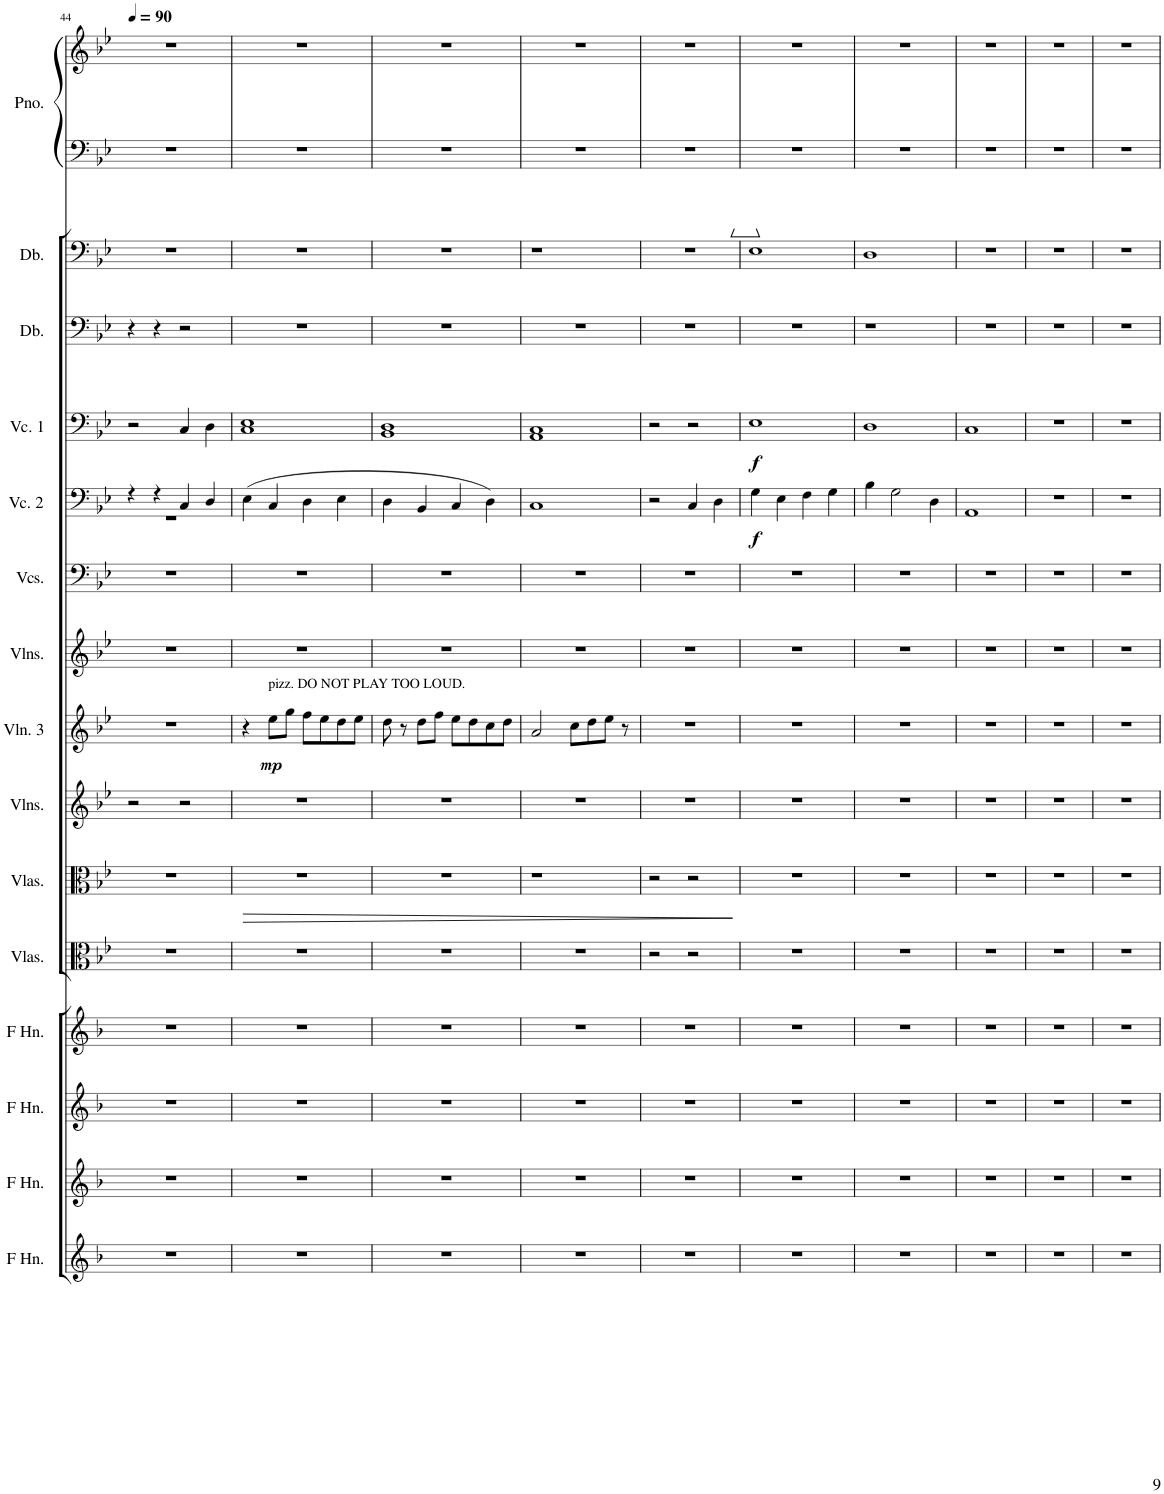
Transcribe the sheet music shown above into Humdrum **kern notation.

**kern	**kern	**kern	**kern	**kern	**kern	**dynam	**kern	**kern	**dynam	**kern	**kern	**kern	**dynam	**kern	**dynam	**kern	**kern	**kern	**kern
*part15	*part14	*part13	*part12	*part11	*part10	*part10	*part9	*part8	*part8	*part7	*part6	*part5	*part5	*part4	*part4	*part3	*part2	*part1	*part1
*staff16	*staff15	*staff14	*staff13	*staff12	*staff11	*staff11	*staff10	*staff9	*staff9	*staff8	*staff7	*staff6	*staff6	*staff5	*staff5	*staff4	*staff3	*staff2	*staff1
*I"Horn in F	*I"Horn in F	*I"Horn in F	*I"Horn in F	*I"Violas	*I"Violas	*	*I"Violins	*I"Violin 3	*	*I"Violins	*I"Violoncellos	*I"Violoncello Solo 2	*	*I"Violoncello Solo 1	*	*I"Double Bass	*I"Double Bass	*I"Piano	*
*	*	*	*	*I'Vlas.	*I'Vlas.	*	*I'Vlns.	*I'Vln. 3	*	*I'Vlns.	*I'Vcs.	*I'Vc. 2	*	*I'Vc. 1	*	*I'Db.	*I'Db.	*I'Pno.	*
!!LO:PB:g=z
*clefG2	*clefG2	*clefG2	*clefG2	*clefC3	*clefC3	*	*clefG2	*clefG2	*	*clefG2	*clefF4	*clefF4	*	*clefF4	*	*clefF4	*clefF4	*clefF4	*clefG2
*Trd4c7	*Trd4c7	*Trd4c7	*Trd4c7	*	*	*	*	*	*	*	*	*	*	*	*	*Trd7c12	*Trd7c12	*	*
*k[b-]	*k[b-]	*k[b-]	*k[b-]	*k[b-e-]	*k[b-e-]	*	*k[b-e-]	*k[b-e-]	*	*k[b-e-]	*k[b-e-]	*k[b-e-]	*	*k[b-e-]	*	*k[b-e-]	*k[b-e-]	*k[b-e-]	*k[b-e-]
*M4/4	*M4/4	*M4/4	*M4/4	*M4/4	*M4/4	*	*M4/4	*M4/4	*	*M4/4	*M4/4	*M4/4	*	*M4/4	*	*M4/4	*M4/4	*M4/4	*M4/4
*MM90	*MM90	*MM90	*MM90	*MM90	*MM90	*	*MM90	*MM90	*	*MM90	*MM90	*MM90	*	*MM90	*	*MM90	*MM90	*MM90	*MM90
=44	=44	=44	=44	=44	=44	=44	=44	=44	=44	=44	=44	=44	=44	=44	=44	=44	=44	=44	=44
*	*	*	*	*	*	*	*	*	*	*	*	*^	*	*	*	*	*	*	*
1r	1r	1r	1r	1r	1r	.	2r	1r	.	1r	1r	4r	1r	.	2r	.	4r	1r	1r	1r
.	.	.	.	.	.	.	.	.	.	.	.	4r	.	.	.	.	4r	.	.	.
.	.	.	.	.	.	.	2r	.	.	.	.	4C/	.	.	4C/	.	2r	.	.	.
.	.	.	.	.	.	.	.	.	.	.	.	4D/	.	.	4D\	.	.	.	.	.
*	*	*	*	*	*	*	*	*	*	*	*	*v	*v	*	*	*	*	*	*	*
=45	=45	=45	=45	=45	=45	=45	=45	=45	=45	=45	=45	=45	=45	=45	=45	=45	=45	=45	=45
!	!	!	!	!	!	!LO:HP:b	!	!	!	!	!	!	!	!	!	!	!	!	!
1r	1r	1r	1r	1r	1r	>	1r	4r	.	1r	1r	(4E-\	.	1C 1E-	.	1r	1r	1r	1r
!	!	!	!	!	!	!	!	!LO:TX:a:t=pizz. DO NOT PLAY TOO LOUD.	!	!	!	!	!	!	!	!	!	!	!
!	!	!	!	!	!	!	!	!	!LO:DY:b	!	!	!	!	!	!	!	!	!	!
.	.	.	.	.	.	.	.	8ee-\L	mp	.	.	4C/	.	.	.	.	.	.	.
.	.	.	.	.	.	.	.	8gg\J	.	.	.	.	.	.	.	.	.	.	.
.	.	.	.	.	.	.	.	8ff\L	.	.	.	4D\	.	.	.	.	.	.	.
.	.	.	.	.	.	.	.	8ee-\	.	.	.	.	.	.	.	.	.	.	.
.	.	.	.	.	.	.	.	8dd\	.	.	.	4E-\	.	.	.	.	.	.	.
.	.	.	.	.	.	.	.	8ee-\J	.	.	.	.	.	.	.	.	.	.	.
=46	=46	=46	=46	=46	=46	=46	=46	=46	=46	=46	=46	=46	=46	=46	=46	=46	=46	=46	=46
1r	1r	1r	1r	1r	1r	.	1r	8dd\	.	1r	1r	4D\	.	1BB- 1D	.	1r	1r	1r	1r
.	.	.	.	.	.	.	.	8r	.	.	.	.	.	.	.	.	.	.	.
.	.	.	.	.	.	.	.	8dd\L	.	.	.	4BB-/	.	.	.	.	.	.	.
.	.	.	.	.	.	.	.	8ff\J	.	.	.	.	.	.	.	.	.	.	.
.	.	.	.	.	.	.	.	8ee-\L	.	.	.	4C/	.	.	.	.	.	.	.
.	.	.	.	.	.	.	.	8dd\	.	.	.	.	.	.	.	.	.	.	.
.	.	.	.	.	.	.	.	8cc\	.	.	.	4D\)	.	.	.	.	.	.	.
.	.	.	.	.	.	.	.	8dd\J	.	.	.	.	.	.	.	.	.	.	.
=47	=47	=47	=47	=47	=47	=47	=47	=47	=47	=47	=47	=47	=47	=47	=47	=47	=47	=47	=47
1r	1r	1r	1r	1r	1r	.	1r	2a/	.	1r	1r	1C	.	1AA 1C	.	1r	1r	1r	1r
.	.	.	.	.	.	.	.	8cc\L	.	.	.	.	.	.	.	.	.	.	.
.	.	.	.	.	.	.	.	8dd\	.	.	.	.	.	.	.	.	.	.	.
.	.	.	.	.	.	.	.	8ee-\J	.	.	.	.	.	.	.	.	.	.	.
.	.	.	.	.	.	.	.	8r	.	.	.	.	.	.	.	.	.	.	.
=48	=48	=48	=48	=48	=48	=48	=48	=48	=48	=48	=48	=48	=48	=48	=48	=48	=48	=48	=48
1r	1r	1r	1r	2r	2r	.	1r	1r	.	1r	1r	2r	.	2r	.	1r	1r	1r	1r
.	.	.	.	2r	2r	.	.	.	.	.	.	4C/	.	2r	.	.	.	.	.
.	.	.	.	.	.	.	.	.	.	.	.	4D\	.	.	.	.	.	.	.
.	.	.	.	.	.	]	.	.	.	.	.	.	.	.	.	.	.	.	.
=49	=49	=49	=49	=49	=49	=49	=49	=49	=49	=49	=49	=49	=49	=49	=49	=49	=49	=49	=49
!	!	!	!	!	!	!	!	!	!	!	!	!	!LO:DY:b	!	!LO:DY:b	!	!	!	!
1r	1r	1r	1r	1r	1r	.	1r	1r	.	1r	1r	4G\	f	1E-	f	1r	1E-	1r	1r
.	.	.	.	.	.	.	.	.	.	.	.	4E-\	.	.	.	.	.	.	.
.	.	.	.	.	.	.	.	.	.	.	.	4F\	.	.	.	.	.	.	.
.	.	.	.	.	.	.	.	.	.	.	.	4G\	.	.	.	.	.	.	.
=50	=50	=50	=50	=50	=50	=50	=50	=50	=50	=50	=50	=50	=50	=50	=50	=50	=50	=50	=50
1r	1r	1r	1r	1r	1r	.	1r	1r	.	1r	1r	4B-\	.	1D	.	1r	1D	1r	1r
.	.	.	.	.	.	.	.	.	.	.	.	2G\	.	.	.	.	.	.	.
.	.	.	.	.	.	.	.	.	.	.	.	4D\	.	.	.	.	.	.	.
=51	=51	=51	=51	=51	=51	=51	=51	=51	=51	=51	=51	=51	=51	=51	=51	=51	=51	=51	=51
1r	1r	1r	1r	1r	1r	.	1r	1r	.	1r	1r	1AA	.	1C	.	1r	1r	1r	1r
=52	=52	=52	=52	=52	=52	=52	=52	=52	=52	=52	=52	=52	=52	=52	=52	=52	=52	=52	=52
1r	1r	1r	1r	1r	1r	.	1r	1r	.	1r	1r	1r	.	1r	.	1r	1r	1r	1r
=53	=53	=53	=53	=53	=53	=53	=53	=53	=53	=53	=53	=53	=53	=53	=53	=53	=53	=53	=53
1r	1r	1r	1r	1r	1r	.	1r	1r	.	1r	1r	1r	.	1r	.	1r	1r	1r	1r
=	=	=	=	=	=	=	=	=	=	=	=	=	=	=	=	=	=	=	=
*-	*-	*-	*-	*-	*-	*-	*-	*-	*-	*-	*-	*-	*-	*-	*-	*-	*-	*-	*-
